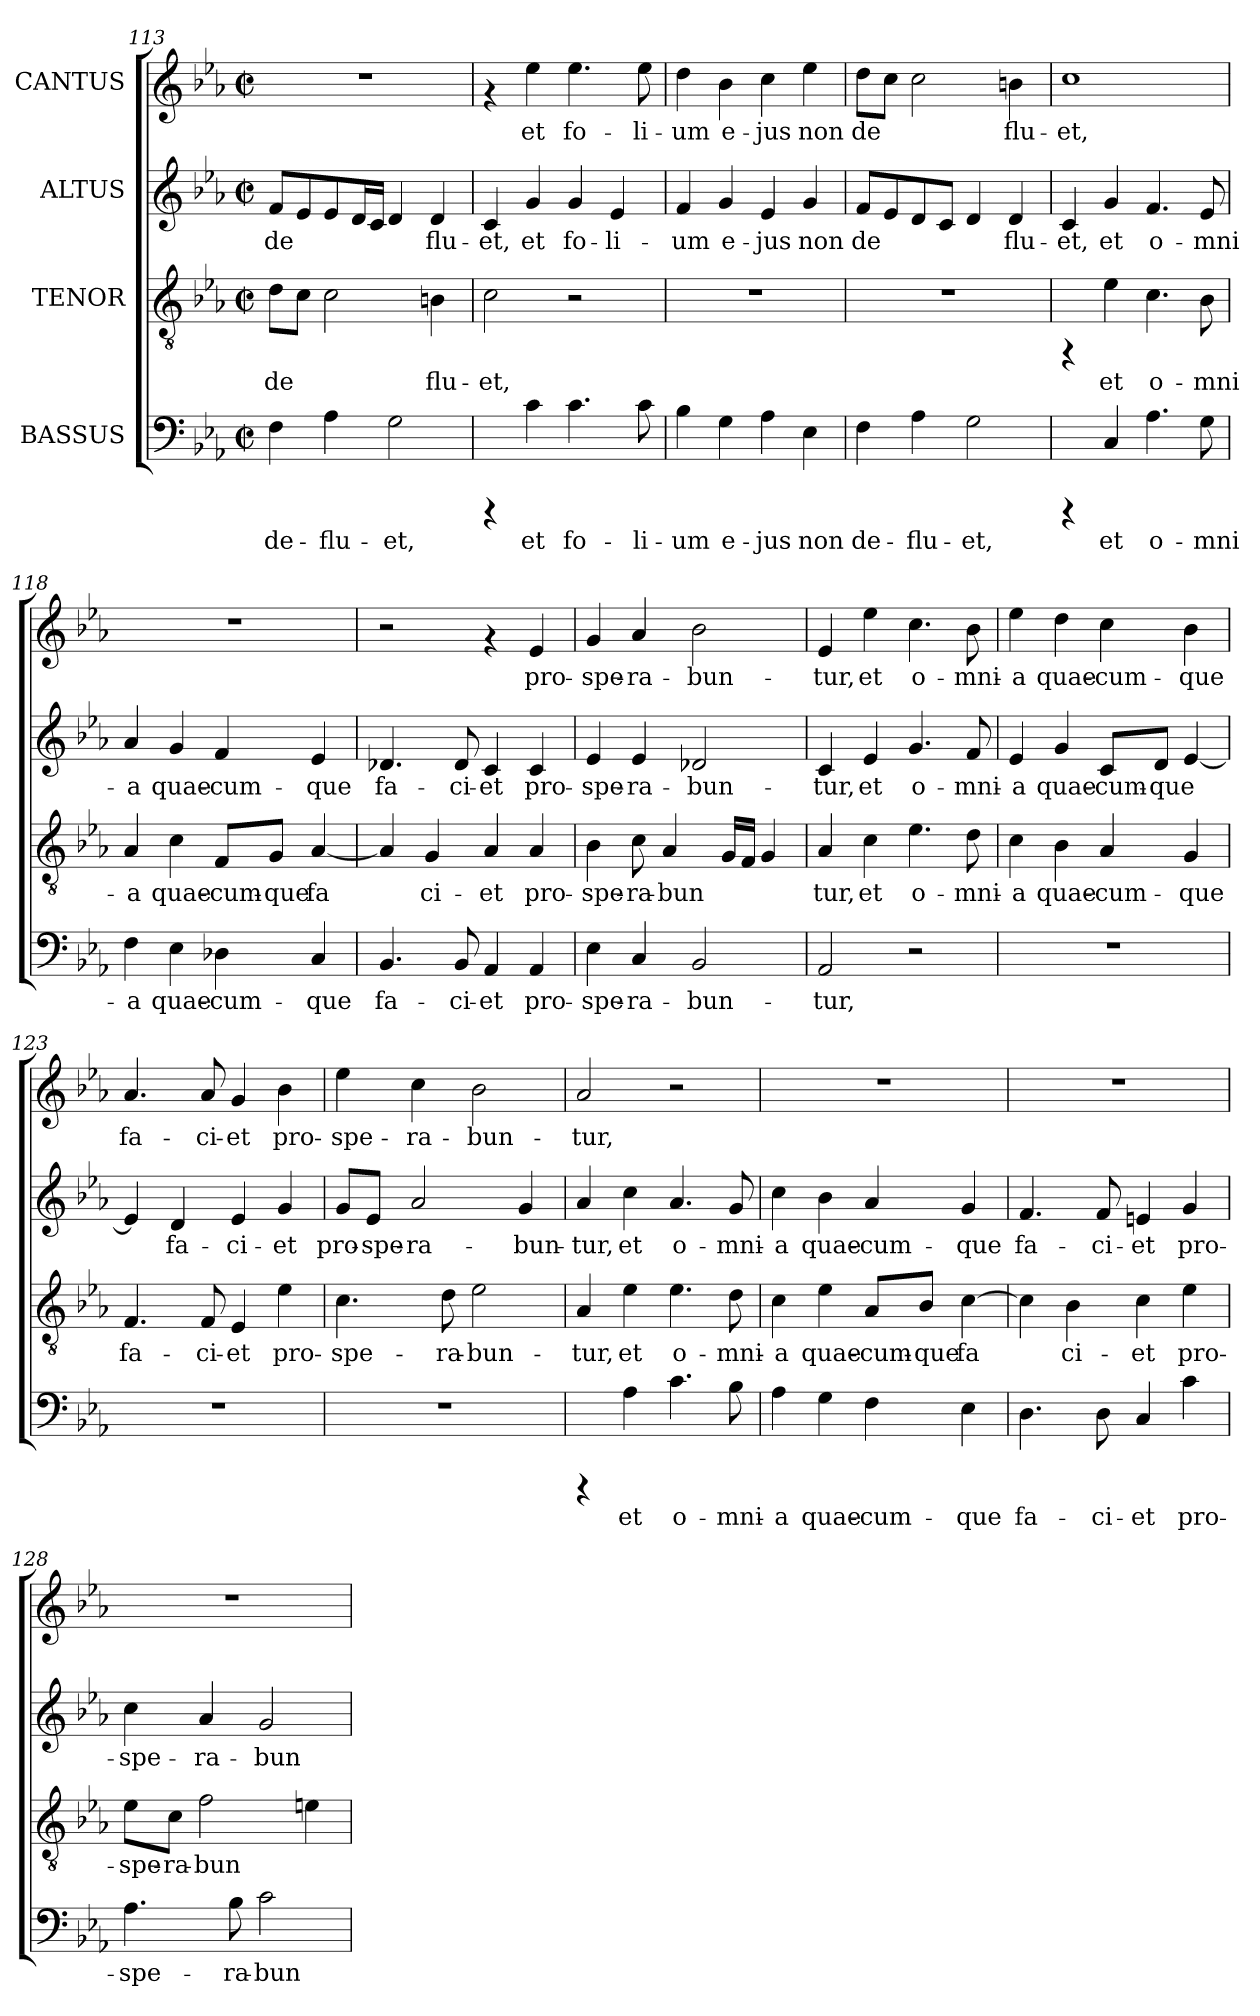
**kern	**text	**kern	**text	**kern	**text	**kern	**text
*part4	*part4	*part3	*part3	*part2	*part2	*part1	*part1
*staff4	*staff4	*staff3	*staff3	*staff2	*staff2	*staff1	*staff1
*I"BASSUS	*	*I"TENOR	*	*I"ALTUS	*	*I"CANTUS	*
*clefF4	*	*clefGv2	*	*clefG2	*	*clefG2	*
*k[b-e-a-]	*	*k[b-e-a-]	*	*k[b-e-a-]	*	*k[b-e-a-]	*
*E-:	*	*E-:	*	*E-:	*	*E-:	*
*M2/2	*	*M2/2	*	*M2/2	*	*M2/2	*
*met(c|)	*	*met(c|)	*	*met(c|)	*	*met(c|)	*
=113	=113	=113	=113	=113	=113	=113	=113
!	!LO:LY:b:cj	!	!LO:LY:b:cj	!	!LO:LY:b:cj	!	!
4F\	de-	8d\L	de-	8f/L	de-	1r	.
!	!	!	!LO:LY:b:cj	!	!LO:LY:b:cj	!	!
.	.	8c\J	--	8e-/	--	.	.
!	!LO:LY:b:cj	!	!LO:LY:b:cj	!	!LO:LY:b:cj	!	!
4A-\	-flu-	2c\	--	8e-/	--	.	.
!	!	!	!	!	!LO:LY:b:cj	!	!
.	.	.	.	16d/	--	.	.
!	!	!	!	!	!LO:LY:b:cj	!	!
.	.	.	.	16c/J	--	.	.
!	!LO:LY:b:cj	!	!	!	!LO:LY:b:cj	!	!
2G\	-et,	.	.	4d/	--	.	.
!	!	!	!LO:LY:b:cj	!	!LO:LY:b:cj	!	!
.	.	4B\	-flu-	4d/	-flu-	.	.
=114	=114	=114	=114	=114	=114	=114	=114
!	!	!	!LO:LY:b:cj	!	!LO:LY:b:cj	!	!
4rCCC	.	2c\	-et,	4c/	-et,	4rf	.
!	!LO:LY:b:cj	!	!	!	!LO:LY:b:cj	!	!LO:LY:b:cj
4c\	et	.	.	4g/	et	4ee-\	et
!	!LO:LY:b:cj	!	!	!	!LO:LY:b:cj	!	!LO:LY:b:cj
4.c\	fo-	2r	.	4g/	fo-	4.ee-\	fo-
!	!	!	!	!	!LO:LY:b:cj	!	!
.	.	.	.	4e-/	-li-	.	.
!	!LO:LY:b:cj	!	!	!	!	!	!LO:LY:b:cj
8c\	-li-	.	.	.	.	8ee-\	-li-
!!LO:PB:g=z
=115	=115	=115	=115	=115	=115	=115	=115
!	!LO:LY:b:cj	!	!	!	!LO:LY:b:cj	!	!LO:LY:b:cj
4B-\	-um	1r	.	4f/	-um	4dd\	-um
!	!LO:LY:b:cj	!	!	!	!LO:LY:b:cj	!	!LO:LY:b:cj
4G\	e-	.	.	4g/	e-	4b-\	e-
!	!LO:LY:b:cj	!	!	!	!LO:LY:b:cj	!	!LO:LY:b:cj
4A-\	-jus	.	.	4e-/	-jus	4cc\	-jus
!	!LO:LY:b:cj	!	!	!	!LO:LY:b:cj	!	!LO:LY:b:cj
4E-\	non	.	.	4g/	non	4ee-\	non
=116	=116	=116	=116	=116	=116	=116	=116
!	!LO:LY:b:cj	!	!	!	!LO:LY:b:cj	!	!LO:LY:b:cj
4F\	de-	1r	.	8f/L	de-	8dd\L	de-
!	!	!	!	!	!LO:LY:b:cj	!	!LO:LY:b:cj
.	.	.	.	8e-/	--	8cc\J	--
!	!LO:LY:b:cj	!	!	!	!LO:LY:b:cj	!	!LO:LY:b:cj
4A-\	-flu-	.	.	8d/	--	2cc\	--
!	!	!	!	!	!LO:LY:b:cj	!	!
.	.	.	.	8c/J	--	.	.
!	!LO:LY:b:cj	!	!	!	!LO:LY:b:cj	!	!
2G\	-et,	.	.	4d/	--	.	.
!	!	!	!	!	!LO:LY:b:cj	!	!LO:LY:b:cj
.	.	.	.	4d/	-flu-	4bn\	-flu-
=117	=117	=117	=117	=117	=117	=117	=117
!	!	!	!	!	!LO:LY:b:cj	!	!LO:LY:b:cj
4rCCC	.	4rFF	.	4c/	-et,	1cc	-et,
!	!LO:LY:b:cj	!	!LO:LY:b:cj	!	!LO:LY:b:cj	!	!
4C/	et	4e-\	et	4g/	et	.	.
!	!LO:LY:b:cj	!	!LO:LY:b:cj	!	!LO:LY:b:cj	!	!
4.A-\	o-	4.c\	o-	4.f/	o-	.	.
!	!LO:LY:b:cj	!	!LO:LY:b:cj	!	!LO:LY:b:cj	!	!
8G\	-mni-	8B-\	-mni-	8e-/	-mni-	.	.
=118	=118	=118	=118	=118	=118	=118	=118
!	!LO:LY:b:cj	!	!LO:LY:b:cj	!	!LO:LY:b:cj	!	!
4F\	-a	4A-/	-a	4a-/	-a	1r	.
!	!LO:LY:b:cj	!	!LO:LY:b:cj	!	!LO:LY:b:cj	!	!
4E-\	quae-	4c\	quae-	4g/	quae-	.	.
!	!LO:LY:b:cj	!	!LO:LY:b:cj	!	!LO:LY:b:cj	!	!
4D-X\	-cum-	8F/L	-cum-	4f/	-cum-	.	.
!	!	!	!LO:LY:b:cj	!	!	!	!
.	.	8G/J	-que	.	.	.	.
!	!LO:LY:b:cj	!	!LO:LY:b:cj	!	!LO:LY:b:cj	!	!
4C/	-que	[<4A-/	fa-	4e-/	-que	.	.
=119	=119	=119	=119	=119	=119	=119	=119
!	!LO:LY:b:cj	!	!LO:LY:b:cj	!	!LO:LY:b:cj	!	!
4.BB-/	fa-	4A-/]	--	4.d-X/	fa-	2r	.
!	!	!	!LO:LY:b:cj	!	!	!	!
.	.	4G/	-ci-	.	.	.	.
!	!LO:LY:b:cj	!	!	!	!LO:LY:b:cj	!	!
8BB-/	-ci-	.	.	8d-/	-ci-	.	.
!	!LO:LY:b:cj	!	!LO:LY:b:cj	!	!LO:LY:b:cj	!	!
4AA-/	-et	4A-/	-et	4c/	-et	4rf	.
!	!LO:LY:b:cj	!	!LO:LY:b:cj	!	!LO:LY:b:cj	!	!LO:LY:b:cj
4AA-/	pro-	4A-/	pro-	4c/	pro-	4e-/	pro-
=120	=120	=120	=120	=120	=120	=120	=120
!	!LO:LY:b:cj	!	!LO:LY:b:cj	!	!LO:LY:b:cj	!	!LO:LY:b:cj
4E-\	-spe-	4B-\	-spe-	4e-/	-spe-	4g/	-spe-
!	!LO:LY:b:cj	!	!LO:LY:b:cj	!	!LO:LY:b:cj	!	!LO:LY:b:cj
4C/	-ra-	8c\	-ra-	4e-/	-ra-	4a-/	-ra-
!	!	!	!LO:LY:b:cj	!	!	!	!
.	.	4A-/	-bun-	.	.	.	.
!	!LO:LY:b:cj	!	!	!	!LO:LY:b:cj	!	!LO:LY:b:cj
2BB-/	-bun-	.	.	2d-X/	-bun-	2b-\	-bun-
!	!	!	!LO:LY:b:cj	!	!	!	!
.	.	16G/L	--	.	.	.	.
!	!	!	!LO:LY:b:cj	!	!	!	!
.	.	16F/J	--	.	.	.	.
!	!	!	!LO:LY:b:cj	!	!	!	!
.	.	4G/	--	.	.	.	.
!!LO:PB:g=z
=121	=121	=121	=121	=121	=121	=121	=121
!	!LO:LY:b:cj	!	!LO:LY:b:cj	!	!LO:LY:b:cj	!	!LO:LY:b:cj
2AA-/	-tur,	4A-/	-tur,	4c/	-tur,	4e-/	-tur,
!	!	!	!LO:LY:b:cj	!	!LO:LY:b:cj	!	!LO:LY:b:cj
.	.	4c\	et	4e-/	et	4ee-\	et
!	!	!	!LO:LY:b:cj	!	!LO:LY:b:cj	!	!LO:LY:b:cj
2r	.	4.e-\	o-	4.g/	o-	4.cc\	o-
!	!	!	!LO:LY:b:cj	!	!LO:LY:b:cj	!	!LO:LY:b:cj
.	.	8d\	-mni-	8f/	-mni-	8b-\	-mni-
=122	=122	=122	=122	=122	=122	=122	=122
!	!	!	!LO:LY:b:cj	!	!LO:LY:b:cj	!	!LO:LY:b:cj
1r	.	4c\	-a	4e-/	-a	4ee-\	-a
!	!	!	!LO:LY:b:cj	!	!LO:LY:b:cj	!	!LO:LY:b:cj
.	.	4B-\	quae-	4g/	quae-	4dd\	quae-
!	!	!	!LO:LY:b:cj	!	!LO:LY:b:cj	!	!LO:LY:b:cj
.	.	4A-/	-cum-	8c/L	-cum-	4cc\	-cum-
!	!	!	!	!	!LO:LY:b:cj	!	!
.	.	.	.	8d/J	-que	.	.
!	!	!	!LO:LY:b:cj	!	!LO:LY:b:cj	!	!LO:LY:b:cj
.	.	4G/	-que	[<4e-/	.	4b-\	-que
=123	=123	=123	=123	=123	=123	=123	=123
!	!	!	!LO:LY:b:cj	!	!LO:LY:b:cj	!	!LO:LY:b:cj
1r	.	4.F/	fa-	4e-/]	.	4.a-/	fa-
!	!	!	!	!	!LO:LY:b:cj	!	!
.	.	.	.	4d/	fa-	.	.
!	!	!	!LO:LY:b:cj	!	!	!	!LO:LY:b:cj
.	.	8F/	-ci-	.	.	8a-/	-ci-
!	!	!	!LO:LY:b:cj	!	!LO:LY:b:cj	!	!LO:LY:b:cj
.	.	4E-/	-et	4e-/	-ci-	4g/	-et
!	!	!	!LO:LY:b:cj	!	!LO:LY:b:cj	!	!LO:LY:b:cj
.	.	4e-\	pro-	4g/	-et	4b-\	pro-
=124	=124	=124	=124	=124	=124	=124	=124
!	!	!	!LO:LY:b:cj	!	!LO:LY:b:cj	!	!LO:LY:b:cj
1r	.	4.c\	-spe-	8g/L	pro-	4ee-\	-spe-
!	!	!	!	!	!LO:LY:b:cj	!	!
.	.	.	.	8e-/J	-spe-	.	.
!	!	!	!	!	!LO:LY:b:cj	!	!LO:LY:b:cj
.	.	.	.	2a-/	-ra-	4cc\	-ra-
!	!	!	!LO:LY:b:cj	!	!	!	!
.	.	8d\	-ra-	.	.	.	.
!	!	!	!LO:LY:b:cj	!	!	!	!LO:LY:b:cj
.	.	2e-\	-bun-	.	.	2b-\	-bun-
!	!	!	!	!	!LO:LY:b:cj	!	!
.	.	.	.	4g/	-bun-	.	.
=125	=125	=125	=125	=125	=125	=125	=125
!	!	!	!LO:LY:b:cj	!	!LO:LY:b:cj	!	!LO:LY:b:cj
4rCCC	.	4A-/	-tur,	4a-/	-tur,	2a-/	-tur,
!	!LO:LY:b:cj	!	!LO:LY:b:cj	!	!LO:LY:b:cj	!	!
4A-\	et	4e-\	et	4cc\	et	.	.
!	!LO:LY:b:cj	!	!LO:LY:b:cj	!	!LO:LY:b:cj	!	!
4.c\	o-	4.e-\	o-	4.a-/	o-	2r	.
!	!LO:LY:b:cj	!	!LO:LY:b:cj	!	!LO:LY:b:cj	!	!
8B-\	-mni-	8d\	-mni-	8g/	-mni-	.	.
=126	=126	=126	=126	=126	=126	=126	=126
!	!LO:LY:b:cj	!	!LO:LY:b:cj	!	!LO:LY:b:cj	!	!
4A-\	-a	4c\	-a	4cc\	-a	1r	.
!	!LO:LY:b:cj	!	!LO:LY:b:cj	!	!LO:LY:b:cj	!	!
4G\	quae-	4e-\	quae-	4b-\	quae-	.	.
!	!LO:LY:b:cj	!	!LO:LY:b:cj	!	!LO:LY:b:cj	!	!
4F\	-cum-	8A-/L	-cum-	4a-/	-cum-	.	.
!	!	!	!LO:LY:b:cj	!	!	!	!
.	.	8B-/J	-que	.	.	.	.
!	!LO:LY:b:cj	!	!LO:LY:b:cj	!	!LO:LY:b:cj	!	!
4E-\	-que	[<4c\	fa-	4g/	-que	.	.
!!LO:LB:g=z
=127	=127	=127	=127	=127	=127	=127	=127
!	!LO:LY:b:cj	!	!LO:LY:b:cj	!	!LO:LY:b:cj	!	!
4.D\	fa-	4c\]	--	4.f/	fa-	1r	.
!	!	!	!LO:LY:b:cj	!	!	!	!
.	.	4B-\	-ci-	.	.	.	.
!	!LO:LY:b:cj	!	!	!	!LO:LY:b:cj	!	!
8D\	-ci-	.	.	8f/	-ci-	.	.
!	!LO:LY:b:cj	!	!LO:LY:b:cj	!	!LO:LY:b:cj	!	!
4C/	-et	4c\	-et	4en/	-et	.	.
!	!LO:LY:b:cj	!	!LO:LY:b:cj	!	!LO:LY:b:cj	!	!
4c\	pro-	4e-\	pro-	4g/	pro-	.	.
=128	=128	=128	=128	=128	=128	=128	=128
!	!LO:LY:b:cj	!	!LO:LY:b:cj	!	!LO:LY:b:cj	!	!
4.A-\	-spe-	8e-\L	-spe-	4cc\	-spe-	1r	.
!	!	!	!LO:LY:b:cj	!	!	!	!
.	.	8c\J	-ra-	.	.	.	.
!	!	!	!LO:LY:b:cj	!	!LO:LY:b:cj	!	!
.	.	2f\	-bun-	4a-/	-ra-	.	.
!	!LO:LY:b:cj	!	!	!	!	!	!
8B-\	-ra-	.	.	.	.	.	.
!	!LO:LY:b:cj	!	!	!	!LO:LY:b:cj	!	!
2c\	-bun-	.	.	2g/	-bun-	.	.
!	!	!	!LO:LY:b:cj	!	!	!	!
.	.	4en\	--	.	.	.	.
=	=	=	=	=	=	=	=
*-	*-	*-	*-	*-	*-	*-	*-
